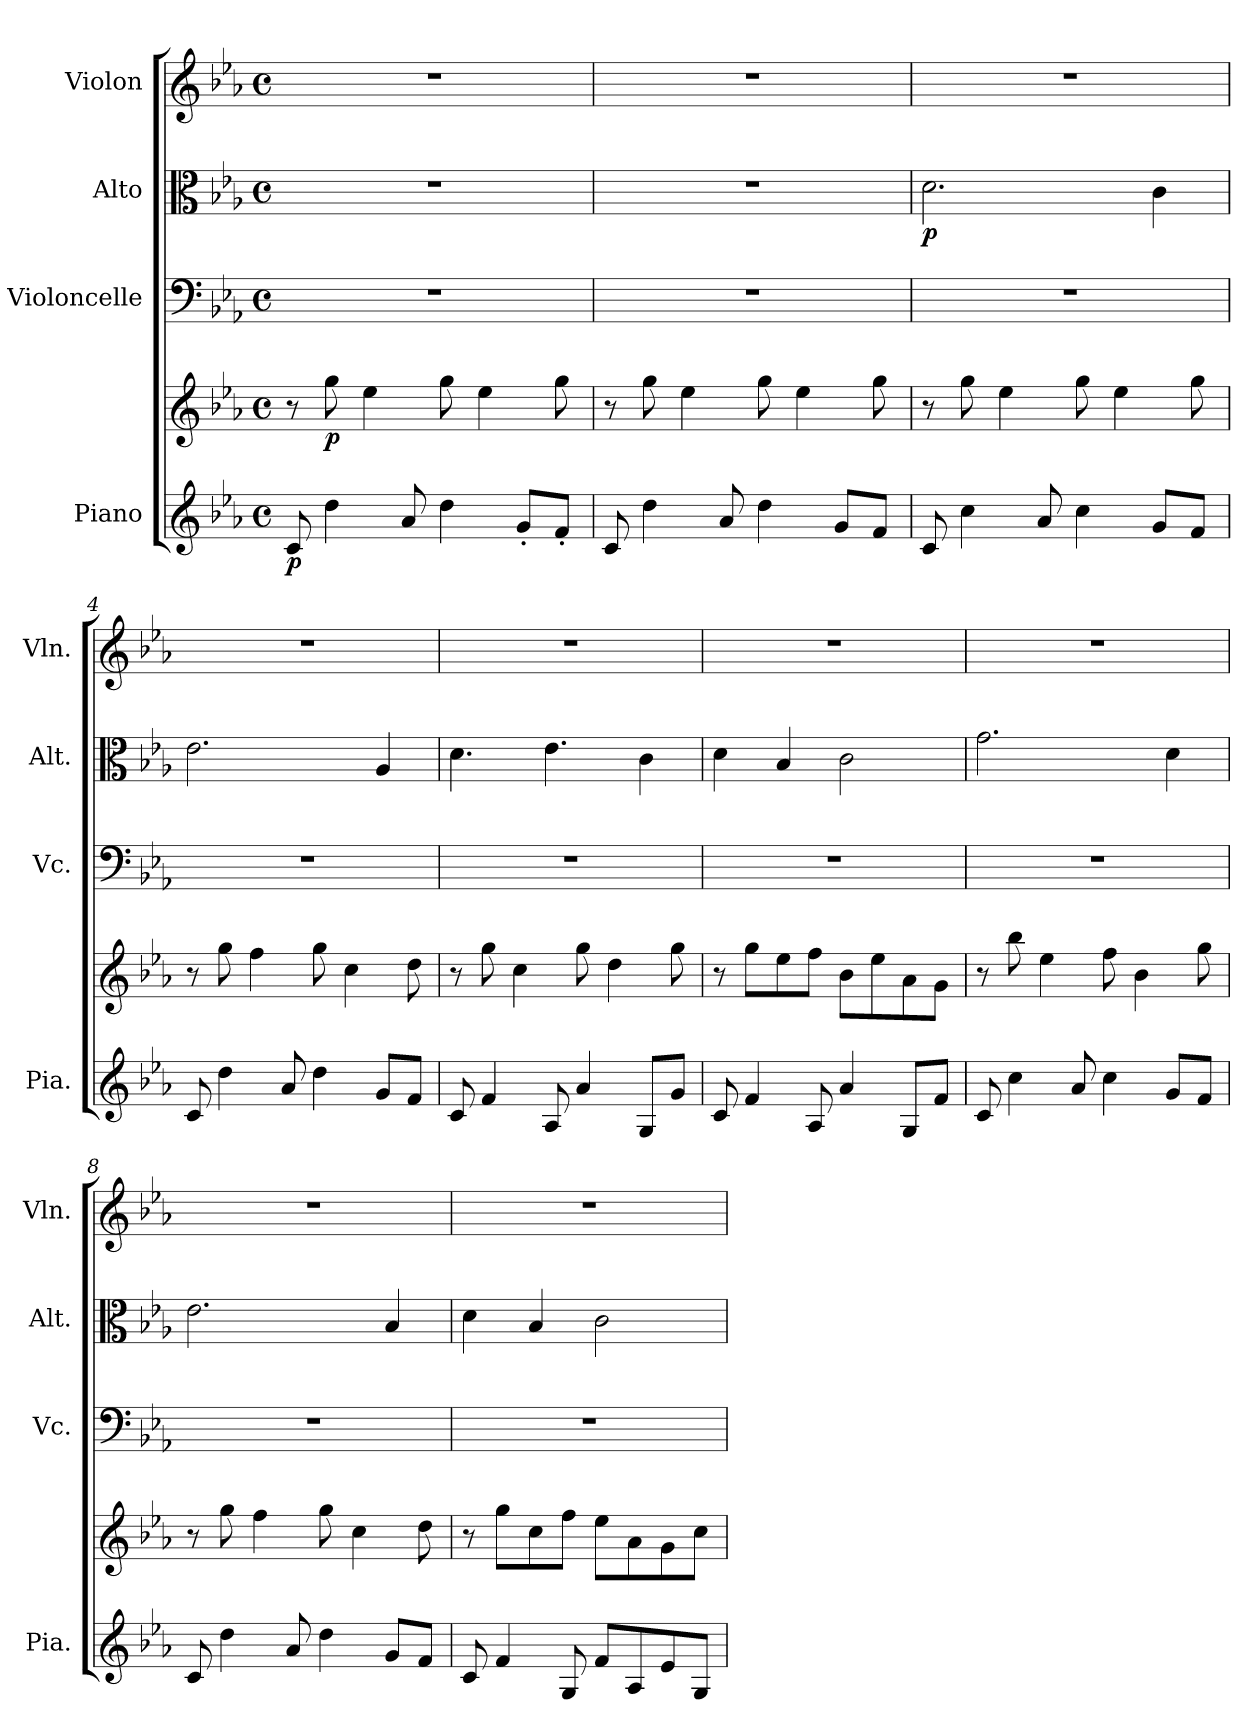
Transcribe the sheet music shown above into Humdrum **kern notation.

**kern	**kern	**dynam	**kern	**kern	**dynam	**kern
*part4	*part4	*part4	*part3	*part2	*part2	*part1
*staff5	*staff4	*staff4/5	*staff3	*staff2	*staff2	*staff1
*I"Piano	*	*	*I"Violoncelle	*I"Alto	*	*I"Violon
*I'Pia.	*	*	*I'Vc.	*I'Alt.	*	*I'Vln.
*clefG2	*clefG2	*	*clefF4	*clefC3	*	*clefG2
*k[b-e-a-]	*k[b-e-a-]	*	*k[b-e-a-]	*k[b-e-a-]	*	*k[b-e-a-]
*M4/4	*M4/4	*	*M4/4	*M4/4	*	*M4/4
*met(c)	*met(c)	*	*met(c)	*met(c)	*	*met(c)
*MM80	*MM80	*	*MM80	*MM80	*	*MM80
=1	=1	=1	=1	=1	=1	=1
!	!	!LO:DY:b=2	!	!	!	!
8c/	8r	p	1r	1r	.	1r
!	!	!LO:DY:b	!	!	!	!
4dd\	8gg\	p	.	.	.	.
.	4ee-\	.	.	.	.	.
8a-/	.	.	.	.	.	.
4dd\	8gg\	.	.	.	.	.
.	4ee-\	.	.	.	.	.
8g'/L	.	.	.	.	.	.
8f'/J	8gg\	.	.	.	.	.
=2	=2	=2	=2	=2	=2	=2
8c/	8r	.	1r	1r	.	1r
4dd\	8gg\	.	.	.	.	.
.	4ee-\	.	.	.	.	.
8a-/	.	.	.	.	.	.
4dd\	8gg\	.	.	.	.	.
.	4ee-\	.	.	.	.	.
8g/L	.	.	.	.	.	.
8f/J	8gg\	.	.	.	.	.
=3	=3	=3	=3	=3	=3	=3
!	!	!	!	!	!LO:DY:b	!
8c/	8r	.	1r	2.d\	p	1r
4cc\	8gg\	.	.	.	.	.
.	4ee-\	.	.	.	.	.
8a-/	.	.	.	.	.	.
4cc\	8gg\	.	.	.	.	.
.	4ee-\	.	.	.	.	.
8g/L	.	.	.	4c\	.	.
8f/J	8gg\	.	.	.	.	.
=4	=4	=4	=4	=4	=4	=4
8c/	8r	.	1r	2.e-\	.	1r
4dd\	8gg\	.	.	.	.	.
.	4ff\	.	.	.	.	.
8a-/	.	.	.	.	.	.
4dd\	8gg\	.	.	.	.	.
.	4cc\	.	.	.	.	.
8g/L	.	.	.	4A-/	.	.
8f/J	8dd\	.	.	.	.	.
!!LO:LB:g=z
=5	=5	=5	=5	=5	=5	=5
8c/	8r	.	1r	4.d\	.	1r
4f/	8gg\	.	.	.	.	.
.	4cc\	.	.	.	.	.
8A-/	.	.	.	4.e-\	.	.
4a-/	8gg\	.	.	.	.	.
.	4dd\	.	.	.	.	.
8G/L	.	.	.	4c\	.	.
8g/J	8gg\	.	.	.	.	.
=6	=6	=6	=6	=6	=6	=6
8c/	8r	.	1r	4d\	.	1r
4f/	8gg\L	.	.	.	.	.
.	8ee-\	.	.	4B-/	.	.
8A-/	8ff\J	.	.	.	.	.
4a-/	8b-\L	.	.	2c\	.	.
.	8ee-\	.	.	.	.	.
8G/L	8a-\	.	.	.	.	.
8f/J	8g\J	.	.	.	.	.
=7	=7	=7	=7	=7	=7	=7
8c/	8r	.	1r	2.g\	.	1r
4cc\	8bb-\	.	.	.	.	.
.	4ee-\	.	.	.	.	.
8a-/	.	.	.	.	.	.
4cc\	8ff\	.	.	.	.	.
.	4b-\	.	.	.	.	.
8g/L	.	.	.	4d\	.	.
8f/J	8gg\	.	.	.	.	.
=8	=8	=8	=8	=8	=8	=8
8c/	8r	.	1r	2.e-\	.	1r
4dd\	8gg\	.	.	.	.	.
.	4ff\	.	.	.	.	.
8a-/	.	.	.	.	.	.
4dd\	8gg\	.	.	.	.	.
.	4cc\	.	.	.	.	.
8g/L	.	.	.	4B-/	.	.
8f/J	8dd\	.	.	.	.	.
!!LO:PB:g=z
=9	=9	=9	=9	=9	=9	=9
8c/	8r	.	1r	4d\	.	1r
4f/	8gg\L	.	.	.	.	.
.	8cc\	.	.	4B-/	.	.
8G/	8ff\J	.	.	.	.	.
8f/L	8ee-\L	.	.	2c\	.	.
8A-/	8a-\	.	.	.	.	.
8e-/	8g\	.	.	.	.	.
8G/J	8cc\J	.	.	.	.	.
=	=	=	=	=	=	=
*-	*-	*-	*-	*-	*-	*-
